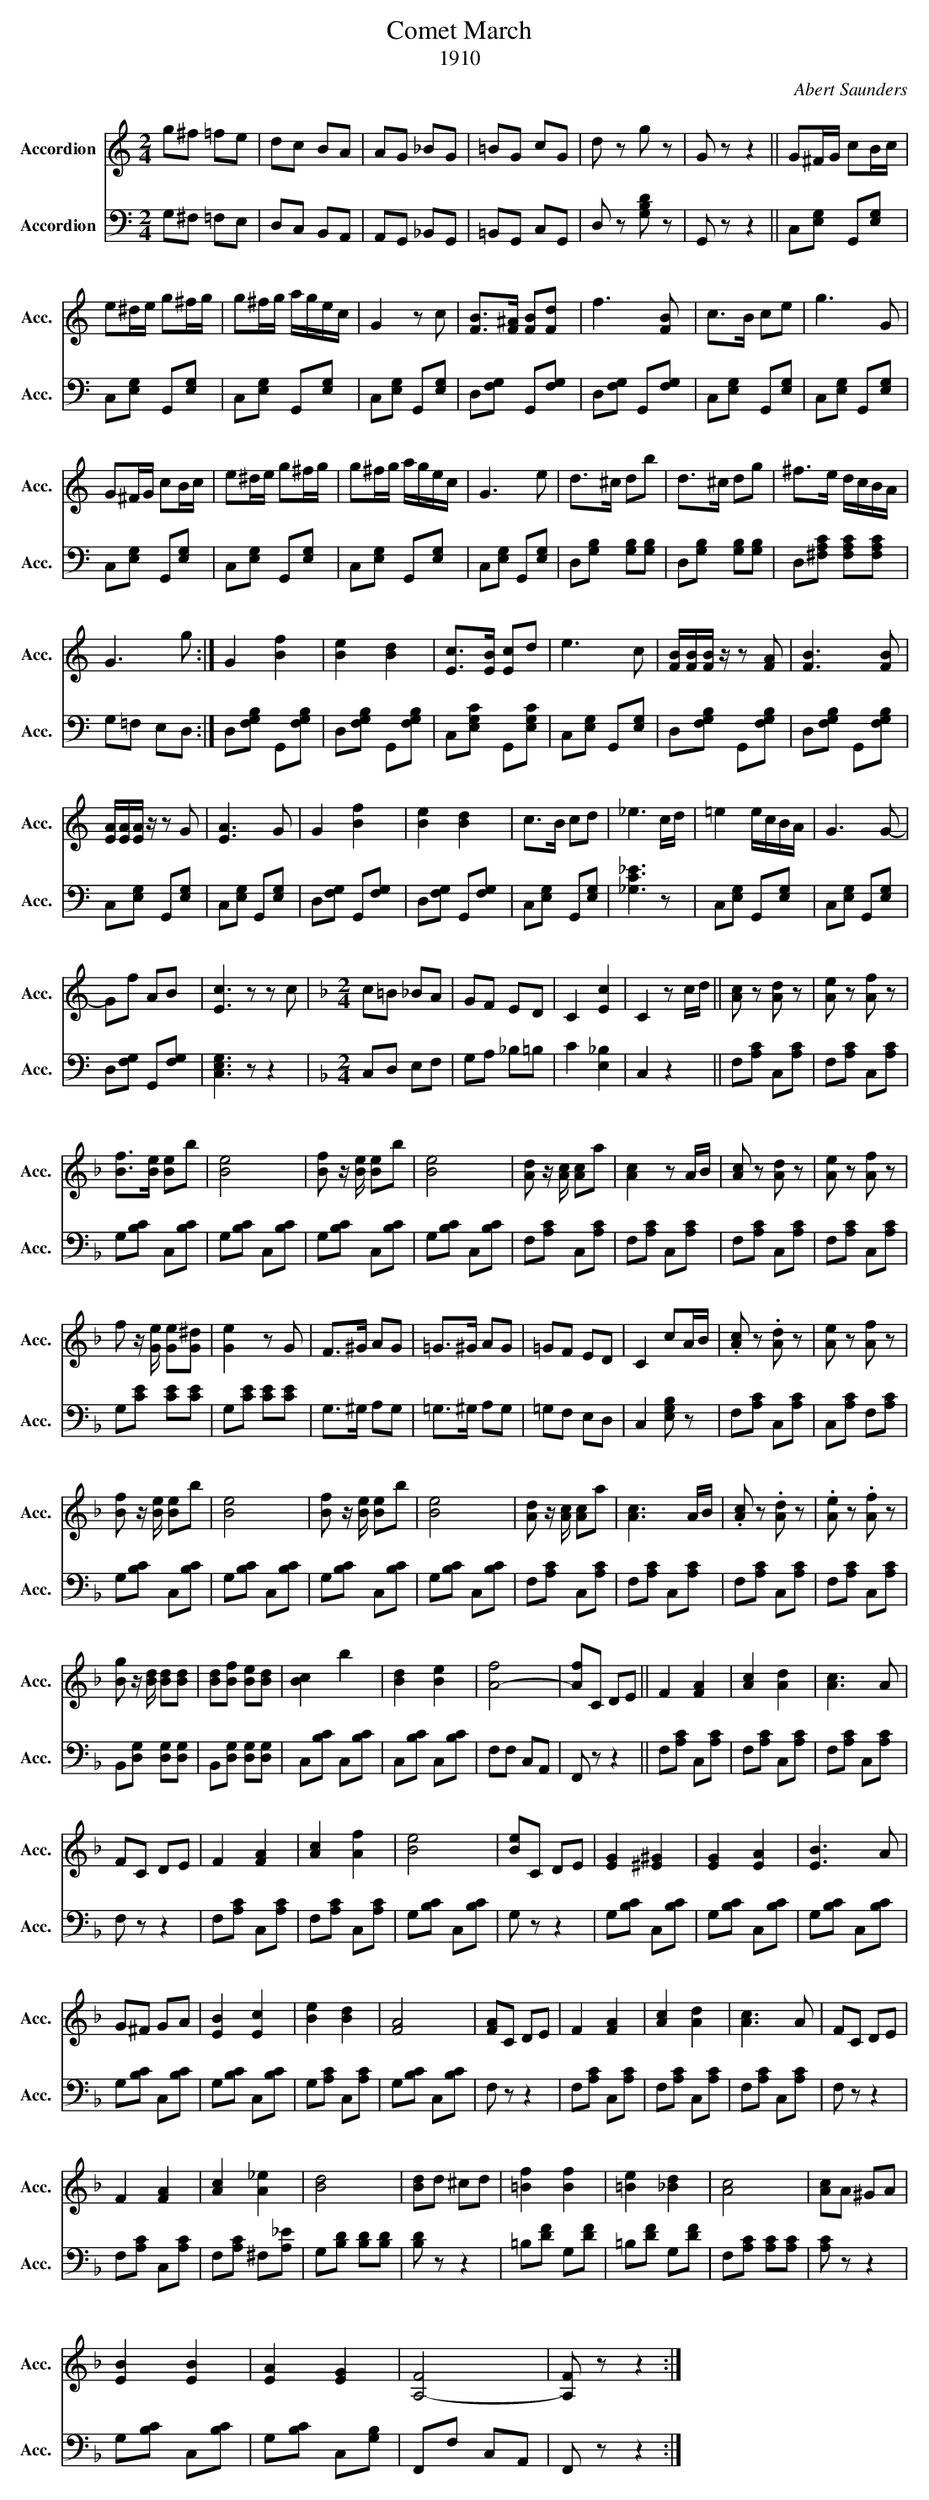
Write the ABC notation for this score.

X:1
T:Comet March
T:1910
C:Abert Saunders
%%score 1 2
L:1/8
M:2/4
K:C
V:1 treble nm="Accordion" snm="Acc."
V:2 bass nm="Accordion" snm="Acc."
V:1
g^f =fe | dc BA | AG _BG | =BG cG | d z g z | G z z2 || G^F/G/ cB/c/ |$ e^d/e/ g^f/g/ |
g^f/g/ a/g/e/c/ | G2 z c | [FB]>[F^A] [FB][Fd] | f3 [FB] | c>B ce | g3 G |$ G^F/G/ cB/c/ |
e^d/e/ g^f/g/ | g^f/g/ a/g/e/c/ | G3 e | d>^c db | d>^c dg | ^f>e d/c/B/A/ |$ G3 g :| G2 [Bf]2 |
[Be]2 [Bd]2 | [Ec]>[EB] [Ec]d | e3 c | [FB]/[FB]/[FB]/ z/ z [FA] | [FB]3 [FB] |$
[EA]/[EA]/[EA]/ z/ z G | [EA]3 G | G2 [Bf]2 | [Be]2 [Bd]2 | c>B cd | _e3 c/d/ | =e2 e/c/B/A/ |
G3 G- |$ Gf AB | [Ec]3 z z c |[K:F][M:2/4] c=B _BA | GF ED | C2 [Ec]2 | C2 z c/d/ ||
[Ac] z [Ad] z | [Ae] z [Af] z |$ [Bf]>[Be] [Be]b | [Be]4 | [Bf] z/ [Be]/ [Be]b | [Be]4 |
[Ad] z/ [Ac]/ [Ac]a | [Ac]2 z A/B/ | [Ac] z [Ad] z | [Ae] z [Af] z |$ f z/ [Ge]/ [Ge][G^d] |
[Ge]2 z G | F>^G AG | =G>^G AG | =GF ED | C2 cA/B/ | .[Ac] z .[Ad] z | [Ae] z [Af] z |$
[Bf] z/ [Be]/ [Be]b | [Be]4 | [Bf] z/ [Be]/ [Be]b | [Be]4 | [Ad] z/ [Ac]/ [Ac]a | [Ac]3 A/B/ |
.[Ac] z .[Ad] z | .[Ae] z .[Af] z |$ [Bg] z/ [Bd]/ [Bd][Bd] | [Bd][Bf] [Be][Bd] | [Bc]2 b2 |
[Bd]2 [Be]2 | [A-f]4 | [Af]C DE || F2 [FA]2 | [Ac]2 [Ad]2 | [Ac]3 A |$ FC DE | F2 [FA]2 |
[Ac]2 [Af]2 | [Be]4 | [Be]C DE | [EG]2 [^E^G]2 | [EG]2 [EA]2 | [EB]3 A |$ G^F GA | [EB]2 [Ec]2 |
[Be]2 [Bd]2 | [FA]4 | [FA]C DE | F2 [FA]2 | [Ac]2 [Ad]2 | [Ac]3 A | FC DE |$ F2 [FA]2 |
[Ac]2 [A_e]2 | [Bd]4 | [Bd]d ^cd | [=Bf]2 [Bf]2 | [=Be]2 [_Bd]2 | [Ac]4 | [Ac]A ^GA |$
[EB]2 [EB]2 | [EA]2 [EG]2 | [A,-F]4 | [A,F] z z2 :|
V:2
G,^F, =F,E, | D,C, B,,A,, | A,,G,, _B,,G,, | =B,,G,, C,G,, | D, z [G,B,D] z | G,, z z2 ||
C,[E,G,] G,,[E,G,] |$ C,[E,G,] G,,[E,G,] | C,[E,G,] G,,[E,G,] | C,[E,G,] G,,[E,G,] |
D,[F,G,] G,,[F,G,] | D,[F,G,] G,,[F,G,] | C,[E,G,] G,,[E,G,] | C,[E,G,] G,,[E,G,] |$
C,[E,G,] G,,[E,G,] | C,[E,G,] G,,[E,G,] | C,[E,G,] G,,[E,G,] | C,[E,G,] G,,[E,G,] |
D,[G,B,] [G,B,][G,B,] | D,[G,B,] [G,B,][G,B,] | D,[^F,A,C] [F,A,C][F,A,C] |$ G,=F, E,D, :|
D,[F,G,B,] G,,[F,G,B,] | D,[F,G,B,] G,,[F,G,B,] | C,[E,G,C] G,,[E,G,C] | C,[E,G,] G,,[E,G,] |
D,[F,G,B,] G,,[F,G,B,] | D,[F,G,B,] G,,[F,G,B,] |$ C,[E,G,] G,,[E,G,] | C,[E,G,] G,,[E,G,] |
D,[F,G,] G,,[F,G,] | D,[F,G,] G,,[F,G,] | C,[E,G,] G,,[E,G,] | [_G,C_E]3 z | C,[E,G,] G,,[E,G,] |
C,[E,G,] G,,[E,G,] |$ D,[F,G,] G,,[F,G,] | [C,E,G,]3 z z2 |[K:F][M:2/4] C,D, E,F, | G,A, _B,=B, |
C2 [E,_B,]2 | C,2 z2 || F,[A,C] C,[A,C] | F,[A,C] C,[A,C] |$ G,[B,C] C,[B,C] | G,[B,C] C,[B,C] |
G,[B,C] C,[B,C] | G,[B,C] C,[B,C] | F,[A,C] C,[A,C] | F,[A,C] C,[A,C] | F,[A,C] C,[A,C] |
F,[A,C] C,[A,C] |$ G,[CE] [CE][CE] | G,[CE] [CE][CE] | G,>^G, A,G, | =G,>^G, A,G, | =G,F, E,D, |
C,2 [E,G,B,] z | F,[A,C] C,[A,C] | C,[A,C] F,[A,C] |$ G,[B,C] C,[B,C] | G,[B,C] C,[B,C] |
G,[B,C] C,[B,C] | G,[B,C] C,[B,C] | F,[A,C] C,[A,C] | F,[A,C] C,[A,C] | F,[A,C] C,[A,C] |
F,[A,C] C,[A,C] |$ B,,[D,G,] [D,G,][D,G,] | B,,[D,G,] [D,G,][D,G,] | C,[B,C] C,[B,C] |
C,[B,C] C,[B,C] | F,F, C,A,, | F,, z z2 || F,[A,C] C,[A,C] | F,[A,C] C,[A,C] | F,[A,C] C,[A,C] |$
F, z z2 | F,[A,C] C,[A,C] | F,[A,C] C,[A,C] | G,[B,C] C,[B,C] | G, z z2 | G,[B,C] C,[B,C] |
G,[B,C] C,[B,C] | G,[B,C] C,[B,C] |$ G,[B,C] C,[B,C] | G,[B,C] C,[B,C] | G,[A,C] C,[A,C] |
G,[B,C] C,[B,C] | F, z z2 | F,[A,C] C,[A,C] | F,[A,C] C,[A,C] | F,[A,C] C,[A,C] | F, z z2 |$
F,[A,C] C,[A,C] | F,[A,C] ^F,[A,_E] | G,[B,D] [B,D][B,D] | [B,D] z z2 | =B,[DF] G,[DF] |
=B,[DF] G,[DF] | F,[A,C] [A,C][A,C] | [A,C] z z2 |$ G,[B,C] C,[B,C] | G,[B,C] C,[G,B,] |
F,,F, C,A,, | F,, z z2 :|
